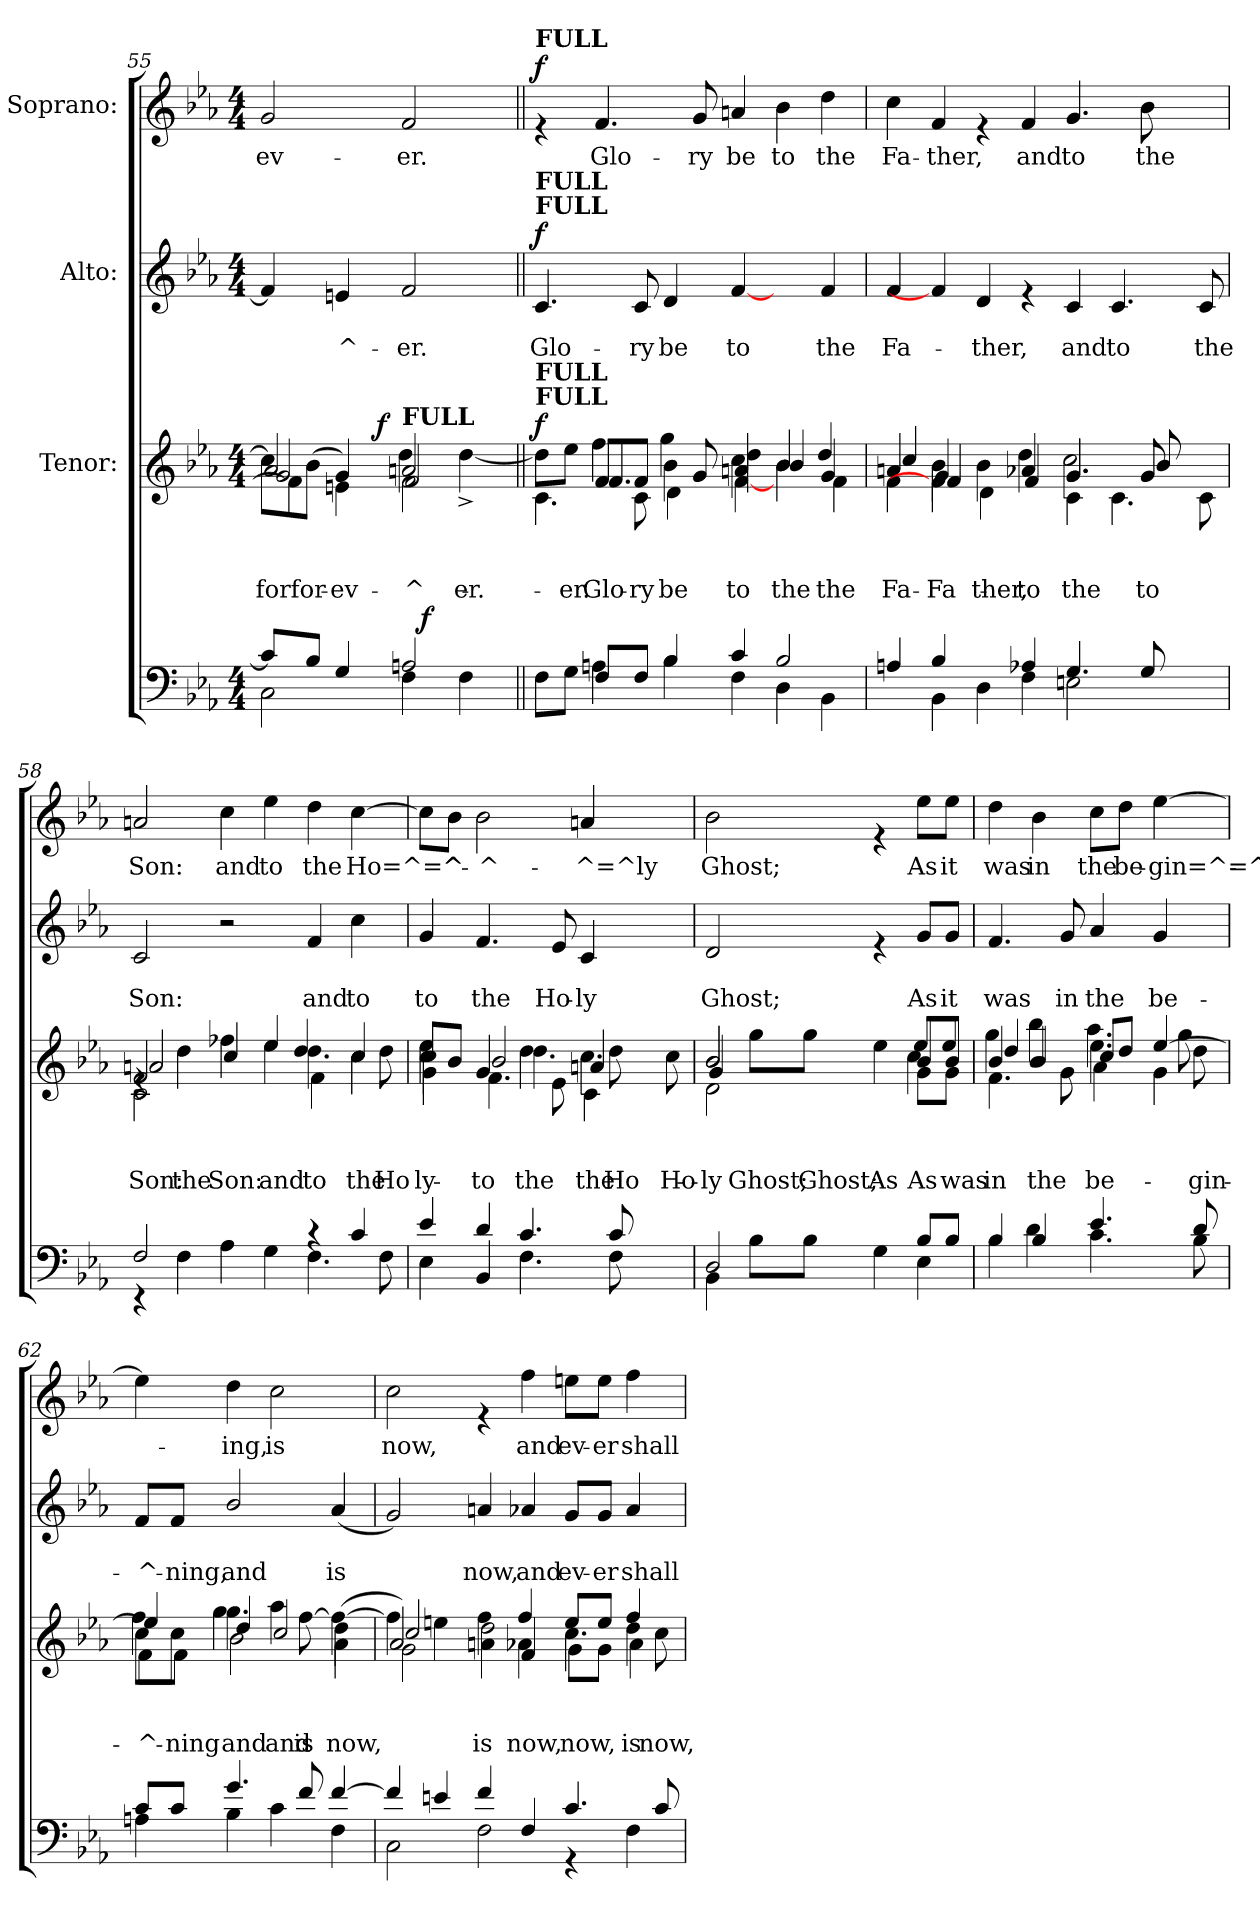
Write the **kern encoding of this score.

**kern	**dynam	**kern	**text	**text	**text	**dynam	**kern	**text	**text	**dynam	**kern	**text	**dynam
*part4	*part4	*part3	*part3	*part3	*part3	*part3	*part2	*part2	*part2	*part2	*part1	*part1	*part1
*staff4	*staff4	*staff3	*staff3	*staff3	*staff3	*staff3	*staff2	*staff2	*staff2	*staff2	*staff1	*staff1	*staff1
*	*	*I"Tenor:	*	*	*	*	*I"Alto:	*	*	*	*I"Soprano:	*	*
*clefF4	*	*clefG2	*	*	*	*	*clefG2	*	*	*	*clefG2	*	*
*k[b-e-a-]	*	*k[b-e-a-]	*	*	*	*	*k[b-e-a-]	*	*	*	*k[b-e-a-]	*	*
*E-:	*	*E-:	*	*	*	*	*E-:	*	*	*	*E-:	*	*
*M4/4	*	*M4/4	*	*	*	*	*M4/4	*	*	*	*M4/4	*	*
=55	=55	=55	=55	=55	=55	=55	=55	=55	=55	=55	=55	=55	=55
*^	*	*^	*	*	*	*	*	*	*	*	*	*	*
!	!	!	!	!	!	!	!LO:LY:b	!	!	!	!	!	!	!LO:LY:b	!
*	*^	*	*^	*^	*	*	*	*	*	*	*	*	*	*	*
*	*	*	*	*	*	*^	*	*	*	*	*	*	*	*	*	*	*	*
8c/L]	2C\	2ryy	.	8cc\L]	2a-/	2g/	4f\]	4ryy	.	.	-for	.	4f/]	.	.	.	2g/	ev-	.
!	!	!	!	!	!	!	!	!	!	!	!LO:LY:b	!	!	!	!	!	!	!	!
8B-/J	.	.	.	(>8b-\J	.	.	.	.	.	.	for-	.	.	.	.	.	.	.	.
!	!	!	!	!	!	!	!	!	!	!	!LO:LY:b	!	!	!	!LO:LY:b	!	!	!	!
4G/	.	.	.	4g/)	.	.	4en\	8ryy	.	.	-ev-	.	4en/	.	-^-	.	.	.	.
.	.	.	.	.	.	.	.	32ryy	.	.	.	.	.	.	.	.	.	.	.
!	!	!	!	!	!	!	!	!	!	!	!	!LO:DY:a	!	!	!	!	!	!	!
.	.	.	.	.	.	.	.	2ryy	.	.	.	f	.	.	.	.	.	.	.
!	!	!	!	!LO:TX:a:B:t=FULL	!	!	!	!	!	!	!	!	!	!	!	!	!	!	!
!	!	!	!	!	!	!	!	!	!	!	!LO:LY:b	!	!	!	!	!	!	!	!
!	!	!	!	!	!	!	!	!	!	!	!LO:LY:b	!	!	!	!LO:LY:b	!	!	!LO:LY:b	!
2An/	4F\	16ryy	.	2an/	4dd\	2f/	2f\	.	.	.	^-	.	2f/	.	-er.	.	2f/	-er.	.
!	!	!	!LO:DY:a	!	!	!	!	!	!	!	!	!	!	!	!	!	!	!	!
.	.	4..ryy	f	.	.	.	.	.	.	.	.	.	.	.	.	.	.	.	.
!	!	!	!	!	!	!	!	!	!	!	!LO:LY:b	!	!	!	!	!	!	!	!
.	4F\	.	.	.	[>4dd^<\	.	.	.	.	.	-er.	.	.	.	.	.	.	.	.
.	.	.	.	.	.	.	.	16.ryy	.	.	.	.	.	.	.	.	.	.	.
!!LO:LB:g=z
=56||	=56||	=56||	=56||	=56||	=56||	=56||	=56||	=56||	=56||	=56||	=56||	=56||	=56||	=56||	=56||	=56||	=56||	=56||	=56||
!	!	!	!	!	!	!	!	!	!	!	!	!	!	!	!	!	!LO:TX:a:B:t=FULL	!	!
!	!	!	!	!	!	!	!	!	!	!	!	!	!LO:TX:a:B:t=FULL	!	!	!	!	!	!
!	!	!	!	!	!	!	!	!	!	!	!	!	!LO:TX:a:B:t=FULL	!	!	!	!	!	!
!	!	!	!	!LO:TX:a:B:t=FULL	!	!	!	!	!	!	!	!	!	!	!	!	!	!	!
!	!	!	!	!LO:TX:a:B:t=FULL	!	!	!	!	!	!	!	!	!	!	!	!	!	!	!
!	!	!	!	!	!	!	!	!	!	!	!	!LO:DY:a	!	!	!LO:LY:b	!LO:DY:a	!	!	!LO:DY:a
*	*v	*v	*	*	*	*	*	*	*	*	*	*	*	*	*	*	*	*	*
*	*	*	*	*	*	*v	*v	*	*	*	*	*	*	*	*	*	*	*
4ryy	8F\L	.	4ryy	8dd\L]	4ryy	4.c\	.	.	.	f	4.c/	.	Glo-	f	4re	.	f
!	!	!	!	!	!	!	!	!	!LO:LY:b	!	!	!	!	!	!	!	!
.	8G\J	.	.	8ee-\J	.	.	.	.	er.	.	.	.	.	.	.	.	.
!	!	!	!	!	!	!	!	!	!LO:LY:b	!	!	!	!	!	!	!	!
!	!	!	!	!	!	!	!	!	!LO:LY:b	!	!	!	!	!	!	!LO:LY:b	!
8F/L	4An\	.	8f/L	4ff\	4.f/	.	.	.	Glo-	.	.	.	.	.	4.f/	Glo-	.
!	!	!	!	!	!	!	!	!	!LO:LY:b	!	!	!	!LO:LY:b	!	!	!	!
8F/J	.	.	8f/J	.	.	8c\	.	.	ry	.	8c/	.	-ry	.	.	.	.
!	!	!	!	!	!	!	!	!	!LO:LY:b	!	!	!	!	!	!	!	!
!	!	!	!	!	!	!	!	!	!LO:LY:b	!	!	!	!LO:LY:b	!	!	!	!
4B-/	4B-\	.	4b-\	4gg\	.	4d\	.	.	-be	.	4d/	.	be	.	.	.	.
!	!	!	!	!	!	!	!	!	!	!	!	!	!	!	!	!LO:LY:b	!
.	.	.	.	.	8g/	.	.	.	.	.	.	.	.	.	8g/	-ry	.
!	!	!	!	!	!	!	!	!	!LO:LY:b	!	!	!	!	!	!	!	!
!	!	!	!	!	!	!	!	!	!LO:LY:b	!	!	!	!LO:LY:b	!	!	!LO:LY:b	!
4c/	4F\	.	4cc\	4dd\	4an/	[4f\	.	.	to	.	[4f/	.	to	.	4an/	be	.
!	!	!	!	!	!	!	!	!	!LO:LY:b	!	!	!	!	!	!	!	!
!	!	!	!	!	!	!	!	!	!LO:LY:b	!	!	!	!	!	!	!LO:LY:b	!
2B-/	4D\	.	2b-\	4b-/	4b-/	4ryy	.	.	the	.	4ryy	.	.	.	4b-\	to	.
!	!	!	!	!	!	!	!	!	!LO:LY:b	!	!	!	!LO:LY:b	!	!	!LO:LY:b	!
.	4BB-\	.	.	4g/	4dd/	4f\	.	.	the	.	4f/	.	the	.	4dd\	the	.
=57	=57	=57	=57	=57	=57	=57	=57	=57	=57	=57	=57	=57	=57	=57	=57	=57	=57
!	!	!	!	!	!	!	!	!	!LO:LY:b	!	!	!	!LO:LY:b	!	!	!LO:LY:b	!
4An/	4ryy	.	4an/	4ryy	4cc/	4f\	.	.	Fa-	.	4f/	.	Fa-	.	4cc\	Fa-	.
!	!	!	!	!	!	!	!	!	!LO:LY:b	!	!	!	!	!	!	!	!
!	!	!	!	!	!	!	!	!	!LO:LY:b	!	!	!	!	!	!	!LO:LY:b	!
4B-/	4BB-\	.	4b-\	4g/	4f/	4f\]	.	.	Fa-	.	4f/]	.	.	.	4f/	-ther,	.
!	!	!	!	!	!	!	!	!	!LO:LY:b	!	!	!	!LO:LY:b	!	!	!	!
4ryy	4D\	.	4ryy	4b-\	4ryy	4d\	.	.	-ther,	.	4d/	.	-ther,	.	4re	.	.
!	!	!	!	!	!	!	!	!	!LO:LY:b	!	!	!	!	!	!	!	!
!	!	!	!	!	!	!	!	!	!LO:LY:b	!	!	!	!	!	!	!LO:LY:b	!
4A-X/	4F\	.	4a-X/	4dd\	4f/	4ryy	.	.	to	.	4re	.	.	.	4f/	and	.
!	!	!	!	!	!	!	!	!	!LO:LY:b	!	!	!	!	!	!	!	!
!	!	!	!	!	!	!	!	!	!LO:LY:b	!	!	!	!LO:LY:b	!	!	!LO:LY:b	!
4.G/	2En\	.	4.g/	2cc\	4.g/	4c\	.	.	the	.	4c/	.	and	.	4.g/	to	.
!	!	!	!	!	!	!	!	!	!	!	!	!	!LO:LY:b	!	!	!	!
.	.	.	.	.	.	4.c\	.	.	.	.	4.c/	.	to	.	.	.	.
!	!	!	!	!	!	!	!	!	!LO:LY:b	!	!	!	!	!	!	!LO:LY:b	!
8G/	.	.	8g/	.	8b-/	.	.	.	to	.	.	.	.	.	8b-\	the	.
4ryy	4ryy	.	4ryy	4ryy	4ryy	.	.	.	.	.	.	.	.	.	4ryy	.	.
!	!	!	!	!	!	!	!	!	!	!	!	!	!LO:LY:b	!	!	!	!
.	.	.	.	.	.	8c\	.	.	.	.	8c/	.	the	.	.	.	.
=58	=58	=58	=58	=58	=58	=58	=58	=58	=58	=58	=58	=58	=58	=58	=58	=58	=58
!	!	!	!	!	!	!	!	!	!LO:LY:b	!	!	!	!LO:LY:b	!	!	!LO:LY:b	!
2F/	4rEE	.	2f/	4re	2an/	2c\	.	.	Son:	.	2c/	.	Son:	.	2an/	Son:	.
!	!	!	!	!	!	!	!	!	!LO:LY:b	!	!	!	!	!	!	!	!
.	4F\	.	.	4dd\	.	.	.	.	the	.	.	.	.	.	.	.	.
!	!	!	!	!	!	!	!	!	!LO:LY:b	!	!	!	!	!	!	!LO:LY:b	!
2ryy	4A-\	.	2ryy	4ff-X\	4cc/	2ryy	.	.	Son:	.	2r	.	.	.	4cc\	and	.
!	!	!	!	!	!	!	!	!	!LO:LY:b	!	!	!	!	!	!	!LO:LY:b	!
.	4G\	.	.	4ee-\	4ee-/	.	.	.	and	.	.	.	.	.	4ee-\	to	.
!	!	!	!	!	!	!	!	!	!LO:LY:b	!	!	!	!LO:LY:b	!	!	!LO:LY:b	!
4rc	4.F\	.	4ryy	4.dd\	4dd/	4f\	.	.	to	.	4f/	.	and	.	4dd\	the	.
!	!	!	!	!	!	!	!	!	!LO:LY:b	!	!	!	!LO:LY:b	!	!	!LO:LY:b	!
4c/	.	.	4cc\	.	4cc/	4cc\	.	.	the	.	4cc\	.	to	.	[>4cc\	Ho=^=^	.
!	!	!	!	!	!	!	!	!	!LO:LY:b	!	!	!	!	!	!	!	!
.	8F\	.	.	8dd\	.	.	.	.	Ho-	.	.	.	.	.	.	.	.
!!LO:LB:g=z
=59	=59	=59	=59	=59	=59	=59	=59	=59	=59	=59	=59	=59	=59	=59	=59	=59	=59
!	!	!	!	!	!	!	!	!	!LO:LY:b	!	!	!	!	!	!	!	!
!	!	!	!	!	!	!	!	!	!LO:LY:b	!	!	!	!LO:LY:b	!	!	!	!
4e-/	4E-\	.	4ee-\	4cc\	8cc/L	4g\	.	.	-ly	.	4g/	.	to	.	8cc\L]	.	.
!	!	!	!	!	!	!	!	!	!	!	!	!	!	!	!	!LO:LY:b	!
.	.	.	.	.	8b-/J	.	.	.	.	.	.	.	.	.	8b-\J	^-	.
!	!	!	!	!	!	!	!	!	!LO:LY:b	!	!	!	!LO:LY:b	!	!	!LO:LY:b	!
4d/	4BB-/	.	4ryy	4g/	2b-/	4.f\	.	.	to	.	4.f/	.	the	.	2b-\	-^-	.
!	!	!	!	!	!	!	!	!	!LO:LY:b	!	!	!	!	!	!	!	!
!	!	!	!	!	!	!	!	!	!LO:LY:b	!	!	!	!	!	!	!	!
4.c/	4.F\	.	4dd\	4.dd\	.	.	.	.	the	.	.	.	.	.	.	.	.
!	!	!	!	!	!	!	!	!	!	!	!	!	!LO:LY:b	!	!	!	!
.	.	.	.	.	.	8e-\	.	.	.	.	8e-/	.	Ho-	.	.	.	.
!	!	!	!	!	!	!	!	!	!LO:LY:b	!	!	!	!LO:LY:b	!	!	!LO:LY:b	!
.	.	.	4.cc\	.	4an/	4c\	.	.	the	.	4c/	.	-ly	.	4an/	-^=^ly	.
!	!	!	!	!	!	!	!	!	!LO:LY:b	!	!	!	!	!	!	!	!
8c/	8F\	.	.	8dd\	.	.	.	.	Ho-	.	.	.	.	.	.	.	.
4ryy	4ryy	.	.	4ryy	4ryy	4ryy	.	.	.	.	4ryy	.	.	.	4ryy	.	.
!	!	!	!	!	!	!	!	!	!LO:LY:b	!	!	!	!	!	!	!	!
.	.	.	8cc\	.	.	.	.	.	Ho-	.	.	.	.	.	.	.	.
=60	=60	=60	=60	=60	=60	=60	=60	=60	=60	=60	=60	=60	=60	=60	=60	=60	=60
!	!	!	!	!	!	!	!	!	!LO:LY:b	!	!	!	!	!	!	!	!
!	!	!	!	!	!	!	!	!	!LO:LY:b	!	!	!	!LO:LY:b	!	!	!LO:LY:b	!
2D/	4BB-\	.	2b-/	4g/	2b-/	2d\	.	.	ly	.	2d/	.	Ghost;	.	2b-\	Ghost;	.
!	!	!	!	!	!	!	!	!	!LO:LY:b	!	!	!	!	!	!	!	!
.	8B-\L	.	.	8gg\L	.	.	.	.	Ghost;	.	.	.	.	.	.	.	.
!	!	!	!	!	!	!	!	!	!LO:LY:b	!	!	!	!	!	!	!	!
.	8B-\J	.	.	8gg\J	.	.	.	.	Ghost;	.	.	.	.	.	.	.	.
!	!	!	!	!	!	!	!	!	!LO:LY:b	!	!	!	!	!	!	!	!
4ryy	4G\	.	4ryy	4ee-\	4ryy	4ryy	.	.	As	.	4re	.	.	.	4re	.	.
!	!	!	!	!	!	!	!	!	!LO:LY:b	!	!	!	!	!	!	!	!
!	!	!	!	!	!	!	!	!	!LO:LY:b	!	!	!	!LO:LY:b	!	!	!LO:LY:b	!
8B-/L	4E-\	.	8b-/L	4cc\	8ee-/L	8g\L	.	.	As	.	8g/L	.	As	.	8ee-\L	As	.
!	!	!	!	!	!	!	!	!	!LO:LY:b	!	!	!	!LO:LY:b	!	!	!LO:LY:b	!
8B-/J	.	.	8b-/J	.	8ee-/J	8g\J	.	.	was	.	8g/J	.	it	.	8ee-\J	it	.
=61	=61	=61	=61	=61	=61	=61	=61	=61	=61	=61	=61	=61	=61	=61	=61	=61	=61
!	!	!	!	!	!	!	!	!	!LO:LY:b	!	!	!	!	!	!	!	!
!	!	!	!	!	!	!	!	!	!LO:LY:b	!	!	!	!LO:LY:b	!	!	!LO:LY:b	!
4B-/	4B-\	.	4b-/	4gg\	4dd/	4.f\	.	.	in	.	4.f/	.	was	.	4dd\	was	.
!	!	!	!	!	!	!	!	!	!LO:LY:b	!	!	!	!	!	!	!	!
!	!	!	!	!	!	!	!	!	!LO:LY:b	!	!	!	!	!	!	!LO:LY:b	!
4B-/	4d\	.	4b-/	4bb-\	4b-/	.	.	.	the	.	.	.	.	.	4b-\	in	.
!	!	!	!	!	!	!	!	!	!	!	!	!	!LO:LY:b	!	!	!	!
.	.	.	.	.	.	8g\	.	.	.	.	8g/	.	in	.	.	.	.
!	!	!	!	!	!	!	!	!	!LO:LY:b	!	!	!	!	!	!	!	!
!	!	!	!	!	!	!	!	!	!LO:LY:b	!	!	!	!LO:LY:b	!	!	!LO:LY:b	!
4.e-/	4.c\	.	4.ee-\	4.aa-\	8cc/L	4a-\	.	.	be-	.	4a-/	.	the	.	8cc\L	the	.
!	!	!	!	!	!	!	!	!	!	!	!	!	!	!	!	!LO:LY:b	!
.	.	.	.	.	8dd/J	.	.	.	.	.	.	.	.	.	8dd\J	be-	.
!	!	!	!	!	!	!	!	!	!	!	!	!	!LO:LY:b	!	!	!LO:LY:b	!
.	.	.	.	.	[<4ee-/	4g\	.	.	.	.	4g/	.	be-	.	[>4ee-\	-gin=^=^-	.
!	!	!	!	!	!	!	!	!	!LO:LY:b	!	!	!	!	!	!	!	!
!	!	!	!	!	!	!	!	!	!LO:LY:b	!	!	!	!	!	!	!	!
8d/	8B-\	.	8dd\	8gg\	.	.	.	.	-gin-	.	.	.	.	.	.	.	.
!!LO:LB:g=z
=62	=62	=62	=62	=62	=62	=62	=62	=62	=62	=62	=62	=62	=62	=62	=62	=62	=62
!	!	!	!	!	!	!	!	!	!LO:LY:b	!	!	!	!	!	!	!	!
!	!	!	!	!	!	!	!	!	!LO:LY:b	!	!	!	!LO:LY:b	!	!	!	!
8c/L	4An\	.	8cc\L	4ff\	4ee-/]	8f\L	.	.	^-	.	8f/L	.	-^-	.	4ee-\]	.	.
!	!	!	!	!	!	!	!	!	!LO:LY:b	!	!	!	!LO:LY:b	!	!	!	!
8c/J	.	.	8cc\J	.	.	8f\J	.	.	-ning	.	8f/J	.	-ning,	.	.	.	.
!	!	!	!	!	!	!	!	!	!LO:LY:b	!	!	!	!	!	!	!	!
!	!	!	!	!	!	!	!	!	!LO:LY:b	!	!	!	!LO:LY:b	!	!	!LO:LY:b	!
4.g/	4B-\	.	4.gg\	4gg\	4dd/	2b-\	.	.	-and	.	2b-/	.	and	.	4dd\	-ing,	.
!	!	!	!	!	!	!	!	!	!LO:LY:b	!	!	!	!	!	!	!LO:LY:b	!
.	4c\	.	.	4aa-\	2cc/	.	.	.	and	.	.	.	.	.	2cc\	is	.
!	!	!	!	!	!	!	!	!	!LO:LY:b	!	!	!	!	!	!	!	!
8f/	.	.	[>8ff\	.	.	.	.	.	is	.	.	.	.	.	.	.	.
!	!	!	!	!	!	!	!	!	!LO:LY:b	!	!	!	!LO:LY:b	!	!	!	!
[<4f/	4F\	.	4ff\_	(>4dd\	.	4a-\	.	.	now,	.	(<4a-/	.	is	.	.	.	.
=63	=63	=63	=63	=63	=63	=63	=63	=63	=63	=63	=63	=63	=63	=63	=63	=63	=63
!	!	!	!	!	!	!	!	!	!	!	!	!	!	!	!	!LO:LY:b	!
4f/]	2C\	.	4ff\]	2a-/)	2cc/	2g\	.	.	.	.	2g/)	.	.	.	2cc\	now,	.
4en/	.	.	4een\	.	.	.	.	.	.	.	.	.	.	.	.	.	.
!	!	!	!	!	!	!	!	!	!LO:LY:b	!	!	!	!	!	!	!	!
!	!	!	!	!	!	!	!	!	!LO:LY:b	!	!	!	!LO:LY:b	!	!	!	!
4f/	2F\	.	4ff\	2dd\	4ryy	4an\	.	.	is	.	4an/	.	now,	.	4re	.	.
!	!	!	!	!	!	!	!	!	!LO:LY:b	!	!	!	!LO:LY:b	!	!	!LO:LY:b	!
4F/	.	.	4f/	.	4ff/	4a-X\	.	.	now,	.	4a-X/	.	and	.	4ff\	and	.
!	!	!	!	!	!	!	!	!	!LO:LY:b	!	!	!	!LO:LY:b	!	!	!LO:LY:b	!
4.c/	4rGG	.	4.cc\	4ryy	8ee/L	8g\L	.	.	now,	.	8g/L	.	ev-	.	8een\L	ev-	.
!	!	!	!	!	!	!	!	!	!	!	!	!	!LO:LY:b	!	!	!LO:LY:b	!
.	.	.	.	.	8ee/J	8g\J	.	.	.	.	8g/J	.	-er	.	8ee\J	-er	.
!	!	!	!	!	!	!	!	!	!LO:LY:b	!	!	!	!LO:LY:b	!	!	!LO:LY:b	!
.	4F\	.	.	4dd\	4ff/	4a-\	.	.	is	.	4a-/	.	shall	.	4ff\	shall	.
!	!	!	!	!	!	!	!	!	!LO:LY:b	!	!	!	!	!	!	!	!
8c/	.	.	8cc\	.	.	.	.	.	now,	.	.	.	.	.	.	.	.
*v	*v	*	*	*	*	*	*	*	*	*	*	*	*	*	*	*	*
*	*	*v	*v	*v	*v	*	*	*	*	*	*	*	*	*	*	*
=	=	=	=	=	=	=	=	=	=	=	=	=	=
*-	*-	*-	*-	*-	*-	*-	*-	*-	*-	*-	*-	*-	*-
